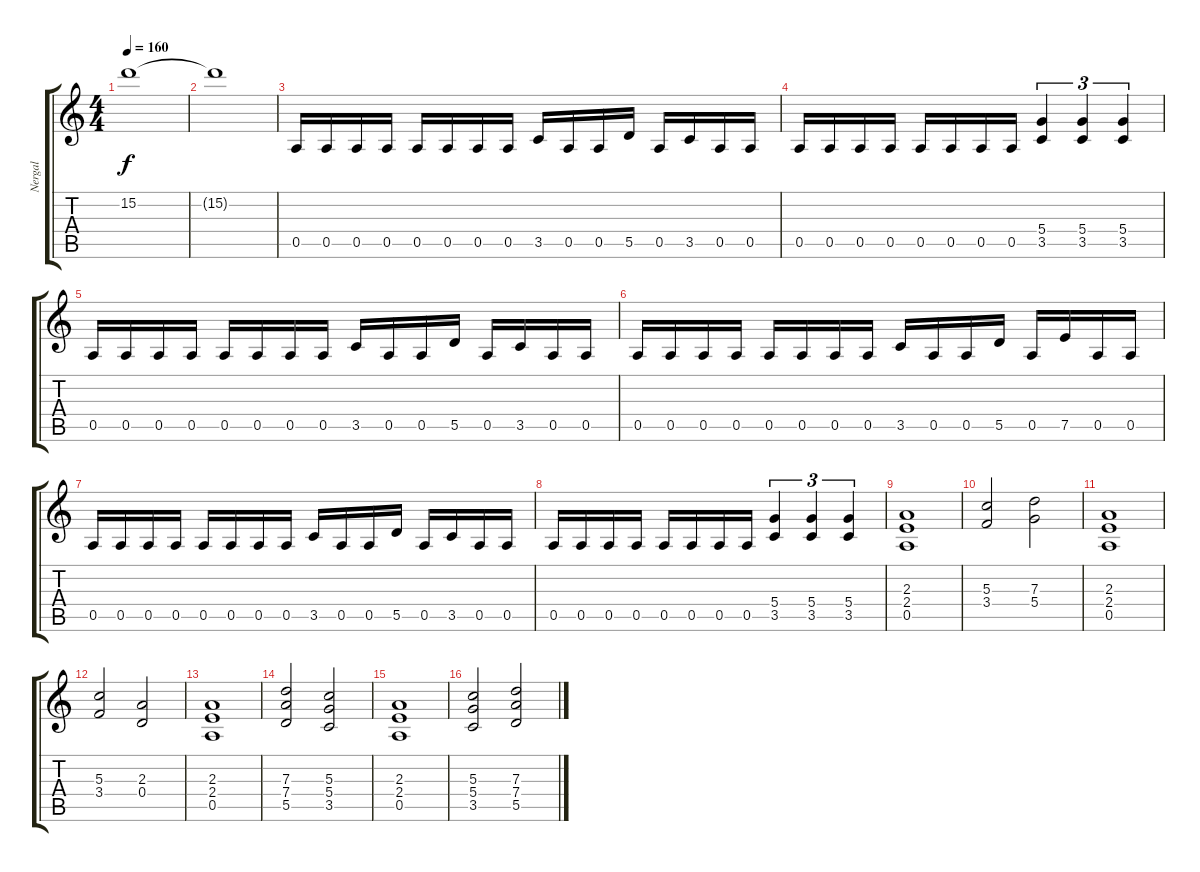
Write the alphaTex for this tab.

\track ("Nergal" "Nergal") {instrument overdrivenguitar}
\staff {score tabs}
\tuning (E4 B3 G3 D3 A2 E2) {hide}
\ts (4 4)
\tempo 160
\clef g2
\ks c
15.2{t}.1{dy f} |
15.2{t}.1 |
0.5.16{volume 16 instrument overdrivenguitar} 0.5.16 0.5.16 0.5.16 0.5.16 0.5.16 0.5.16 0.5.16 3.5.16 0.5.16 0.5.16 5.5.16 0.5.16 3.5.16 0.5.16 0.5.16 |
0.5.16 0.5.16 0.5.16 0.5.16 0.5.16 0.5.16 0.5.16 0.5.16 (5.4 3.5).4{tu (3 2)} (5.4 3.5).4{tu (3 2)} (5.4 3.5).4{tu (3 2)} |
0.5.16 0.5.16 0.5.16 0.5.16 0.5.16 0.5.16 0.5.16 0.5.16 3.5.16 0.5.16 0.5.16 5.5.16 0.5.16 3.5.16 0.5.16 0.5.16 |
0.5.16 0.5.16 0.5.16 0.5.16 0.5.16 0.5.16 0.5.16 0.5.16 3.5.16 0.5.16 0.5.16 5.5.16 0.5.16 7.5.16 0.5.16 0.5.16 |
0.5.16 0.5.16 0.5.16 0.5.16 0.5.16 0.5.16 0.5.16 0.5.16 3.5.16 0.5.16 0.5.16 5.5.16 0.5.16 3.5.16 0.5.16 0.5.16 |
0.5.16 0.5.16 0.5.16 0.5.16 0.5.16 0.5.16 0.5.16 0.5.16 (5.4 3.5).4{tu (3 2)} (5.4 3.5).4{tu (3 2)} (5.4 3.5).4{tu (3 2)} |
(2.3 2.4 0.5).1 |
(5.3 3.4).2 (7.3 5.4).2 |
(2.3 2.4 0.5).1 |
(5.3 3.4).2 (2.3 0.4).2 |
(2.3 2.4 0.5).1 |
(7.3 7.4 5.5).2 (5.3 5.4 3.5).2 |
(2.3 2.4 0.5).1 |
(5.3 5.4 3.5).2 (7.3 7.4 5.5).2
